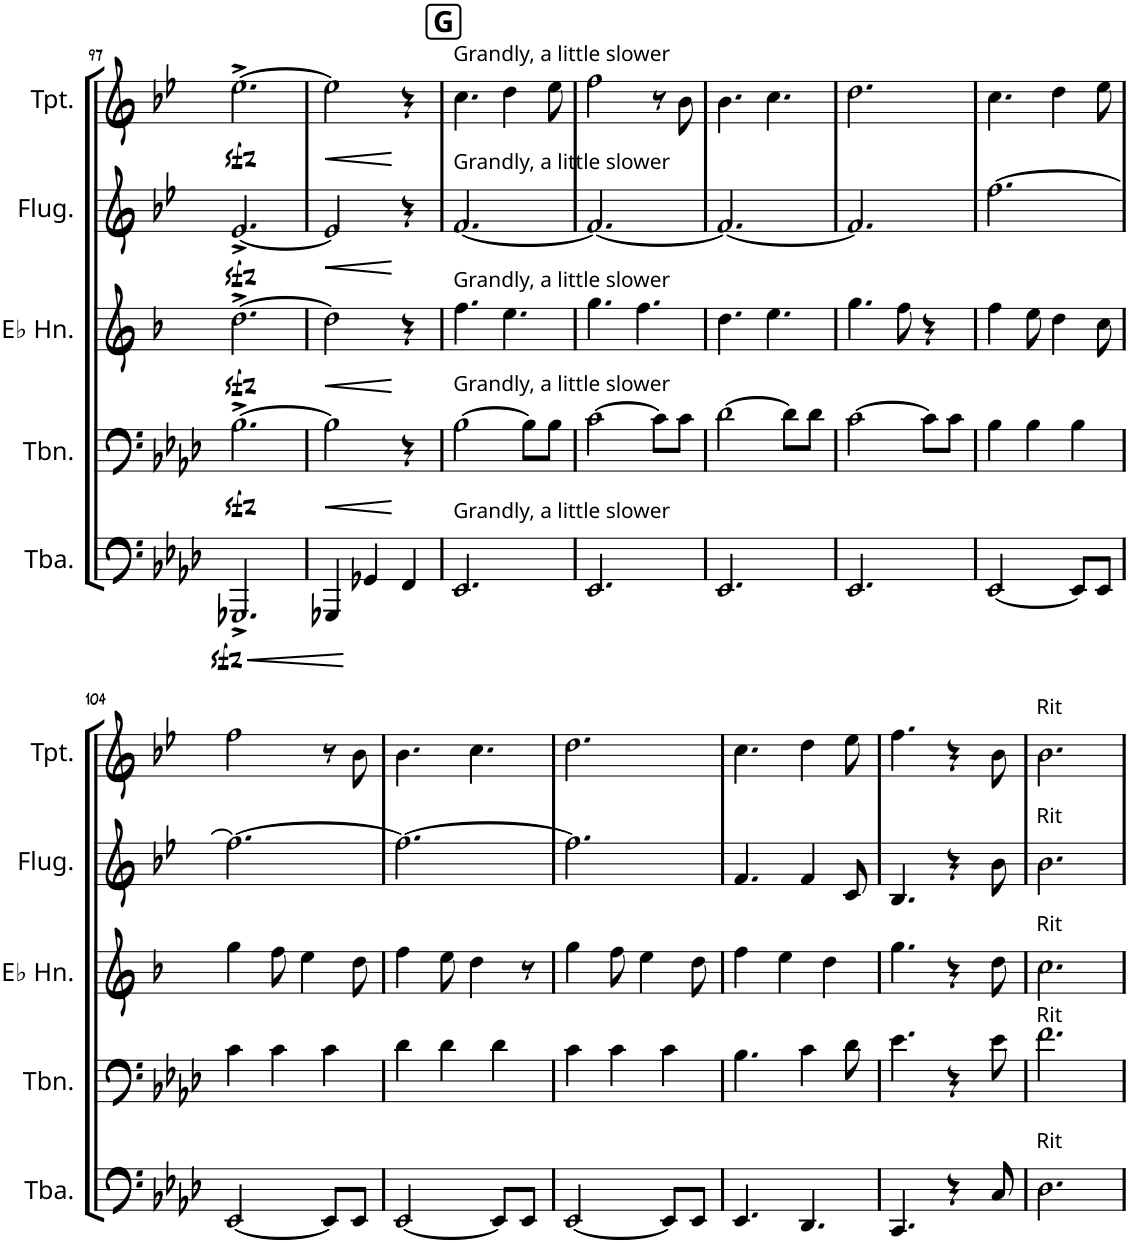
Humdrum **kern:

**kern	**dynam	**kern	**dynam	**kern	**dynam	**kern	**dynam	**kern	**dynam
*part5	*part5	*part4	*part4	*part3	*part3	*part2	*part2	*part1	*part1
*staff5	*staff5	*staff4	*staff4	*staff3	*staff3	*staff2	*staff2	*staff1	*staff1
*I"Tuba	*	*I"Trombone	*	*I"Horn in Eb	*	*I"Flugelhorn	*	*I"Trumpet in Bb	*
*I'Tba.	*	*I'Tbn.	*	*	*	*I'Flug.	*	*I'Tpt.	*
!!LO:PB:g=z
*clefF4	*	*clefF4	*	*clefG2	*	*clefG2	*	*clefG2	*
*	*	*	*	*Trd5c9	*	*Trd1c2	*	*Trd1c2	*
*k[b-e-a-d-]	*	*k[b-e-a-d-]	*	*k[b-]	*	*k[b-e-]	*	*k[b-e-]	*
*A-:	*	*A-:	*	*F:	*	*B-:	*	*B-:	*
*M3/4	*	*M3/4	*	*M3/4	*	*M3/4	*	*M3/4	*
=97	=97	=97	=97	=97	=97	=97	=97	=97	=97
!	!LO:HP:b	!	!	!	!	!	!	!	!
2.GGG-Xzz<^/	<	[2.B-zz<^\	.	[2.ddzz<^\	.	[2.e-zz<^/	.	[2.ee-zz<^\	.
=98	=98	=98	=98	=98	=98	=98	=98	=98	=98
!	!	!	!LO:HP:b	!	!LO:HP:b	!	!LO:HP:b	!	!LO:HP:b
4GGG-X/	.	2B-\]	<	2dd\]	<	2e-/]	<	2ee-\]	<
4GG-X/	[	.	.	.	.	.	.	.	.
4FF/	.	4r	[	4r	[	4r	[	4r	[
=99	=99	=99	=99	=99	=99	=99	=99	=99	=99
!!LO:REH:place=s1:a:B:rj:fs=14:t=G
!	!	!	!	!	!	!	!	!LO:TX:a:t=Grandly, a little slower	!
!	!	!	!	!	!	!LO:TX:a:t=Grandly, a little slower	!	!	!
!	!	!	!	!LO:TX:a:t=Grandly, a little slower	!	!	!	!	!
!	!	!LO:TX:a:t=Grandly, a little slower	!	!	!	!	!	!	!
!LO:TX:a:t=Grandly, a little slower	!	!	!	!	!	!	!	!	!
2.EE-/	.	[2B-\	.	4.ff\	.	[2.f/	.	4.cc\	.
.	.	.	.	4.ee\	.	.	.	4dd\	.
.	.	8B-\L]	.	.	.	.	.	.	.
.	.	8B-\J	.	.	.	.	.	8ee-\	.
=100	=100	=100	=100	=100	=100	=100	=100	=100	=100
2.EE-/	.	[2c\	.	4.gg\	.	2.f/_	.	2ff\	.
.	.	.	.	4.ff\	.	.	.	.	.
.	.	8c\L]	.	.	.	.	.	8r	.
.	.	8c\J	.	.	.	.	.	8b-\	.
=101	=101	=101	=101	=101	=101	=101	=101	=101	=101
2.EE-/	.	[2d-\	.	4.dd\	.	2.f/_	.	4.b-\	.
.	.	.	.	4.ee\	.	.	.	4.cc\	.
.	.	8d-\L]	.	.	.	.	.	.	.
.	.	8d-\J	.	.	.	.	.	.	.
=102	=102	=102	=102	=102	=102	=102	=102	=102	=102
2.EE-/	.	[2c\	.	4.gg\	.	2.f/]	.	2.dd\	.
.	.	.	.	8ff\	.	.	.	.	.
.	.	8c\L]	.	4r	.	.	.	.	.
.	.	8c\J	.	.	.	.	.	.	.
=103	=103	=103	=103	=103	=103	=103	=103	=103	=103
[2EE-/	.	4B-\	.	4ff\	.	[2.ff\	.	4.cc\	.
.	.	4B-\	.	8ee\	.	.	.	.	.
.	.	.	.	4dd\	.	.	.	4dd\	.
8EE-/L]	.	4B-\	.	.	.	.	.	.	.
8EE-/J	.	.	.	8cc\	.	.	.	8ee-\	.
!!LO:LB:g=z
=104	=104	=104	=104	=104	=104	=104	=104	=104	=104
[2EE-/	.	4c\	.	4gg\	.	2.ff\_	.	2ff\	.
.	.	4c\	.	8ff\	.	.	.	.	.
.	.	.	.	4ee\	.	.	.	.	.
8EE-/L]	.	4c\	.	.	.	.	.	8r	.
8EE-/J	.	.	.	8dd\	.	.	.	8b-\	.
=105	=105	=105	=105	=105	=105	=105	=105	=105	=105
[2EE-/	.	4d-\	.	4ff\	.	2.ff\_	.	4.b-\	.
.	.	4d-\	.	8ee\	.	.	.	.	.
.	.	.	.	4dd\	.	.	.	4.cc\	.
8EE-/L]	.	4d-\	.	.	.	.	.	.	.
8EE-/J	.	.	.	8r	.	.	.	.	.
=106	=106	=106	=106	=106	=106	=106	=106	=106	=106
[2EE-/	.	4c\	.	4gg\	.	2.ff\]	.	2.dd\	.
.	.	4c\	.	8ff\	.	.	.	.	.
.	.	.	.	4ee\	.	.	.	.	.
8EE-/L]	.	4c\	.	.	.	.	.	.	.
8EE-/J	.	.	.	8dd\	.	.	.	.	.
=107	=107	=107	=107	=107	=107	=107	=107	=107	=107
4.EE-/	.	4.B-\	.	4ff\	.	4.f/	.	4.cc\	.
.	.	.	.	4ee\	.	.	.	.	.
4.DD-/	.	4c\	.	.	.	4f/	.	4dd\	.
.	.	.	.	4dd\	.	.	.	.	.
.	.	8d-\	.	.	.	8c/	.	8ee-\	.
=108	=108	=108	=108	=108	=108	=108	=108	=108	=108
4.CC/	.	4.e-\	.	4.gg\	.	4.B-/	.	4.ff\	.
4r	.	4r	.	4r	.	4r	.	4r	.
8C/	.	8e-\	.	8dd\	.	8b-\	.	8b-\	.
=109	=109	=109	=109	=109	=109	=109	=109	=109	=109
!	!	!	!	!	!	!	!	!LO:TX:a:t=Rit	!
!	!	!	!	!	!	!LO:TX:a:t=Rit	!	!	!
!	!	!	!	!LO:TX:a:t=Rit	!	!	!	!	!
!	!	!LO:TX:a:t=Rit	!	!	!	!	!	!	!
!LO:TX:a:t=Rit	!	!	!	!	!	!	!	!	!
2.D-\	.	2.f\	.	2.cc\	.	2.b-\	.	2.b-\	.
=	=	=	=	=	=	=	=	=	=
*-	*-	*-	*-	*-	*-	*-	*-	*-	*-
